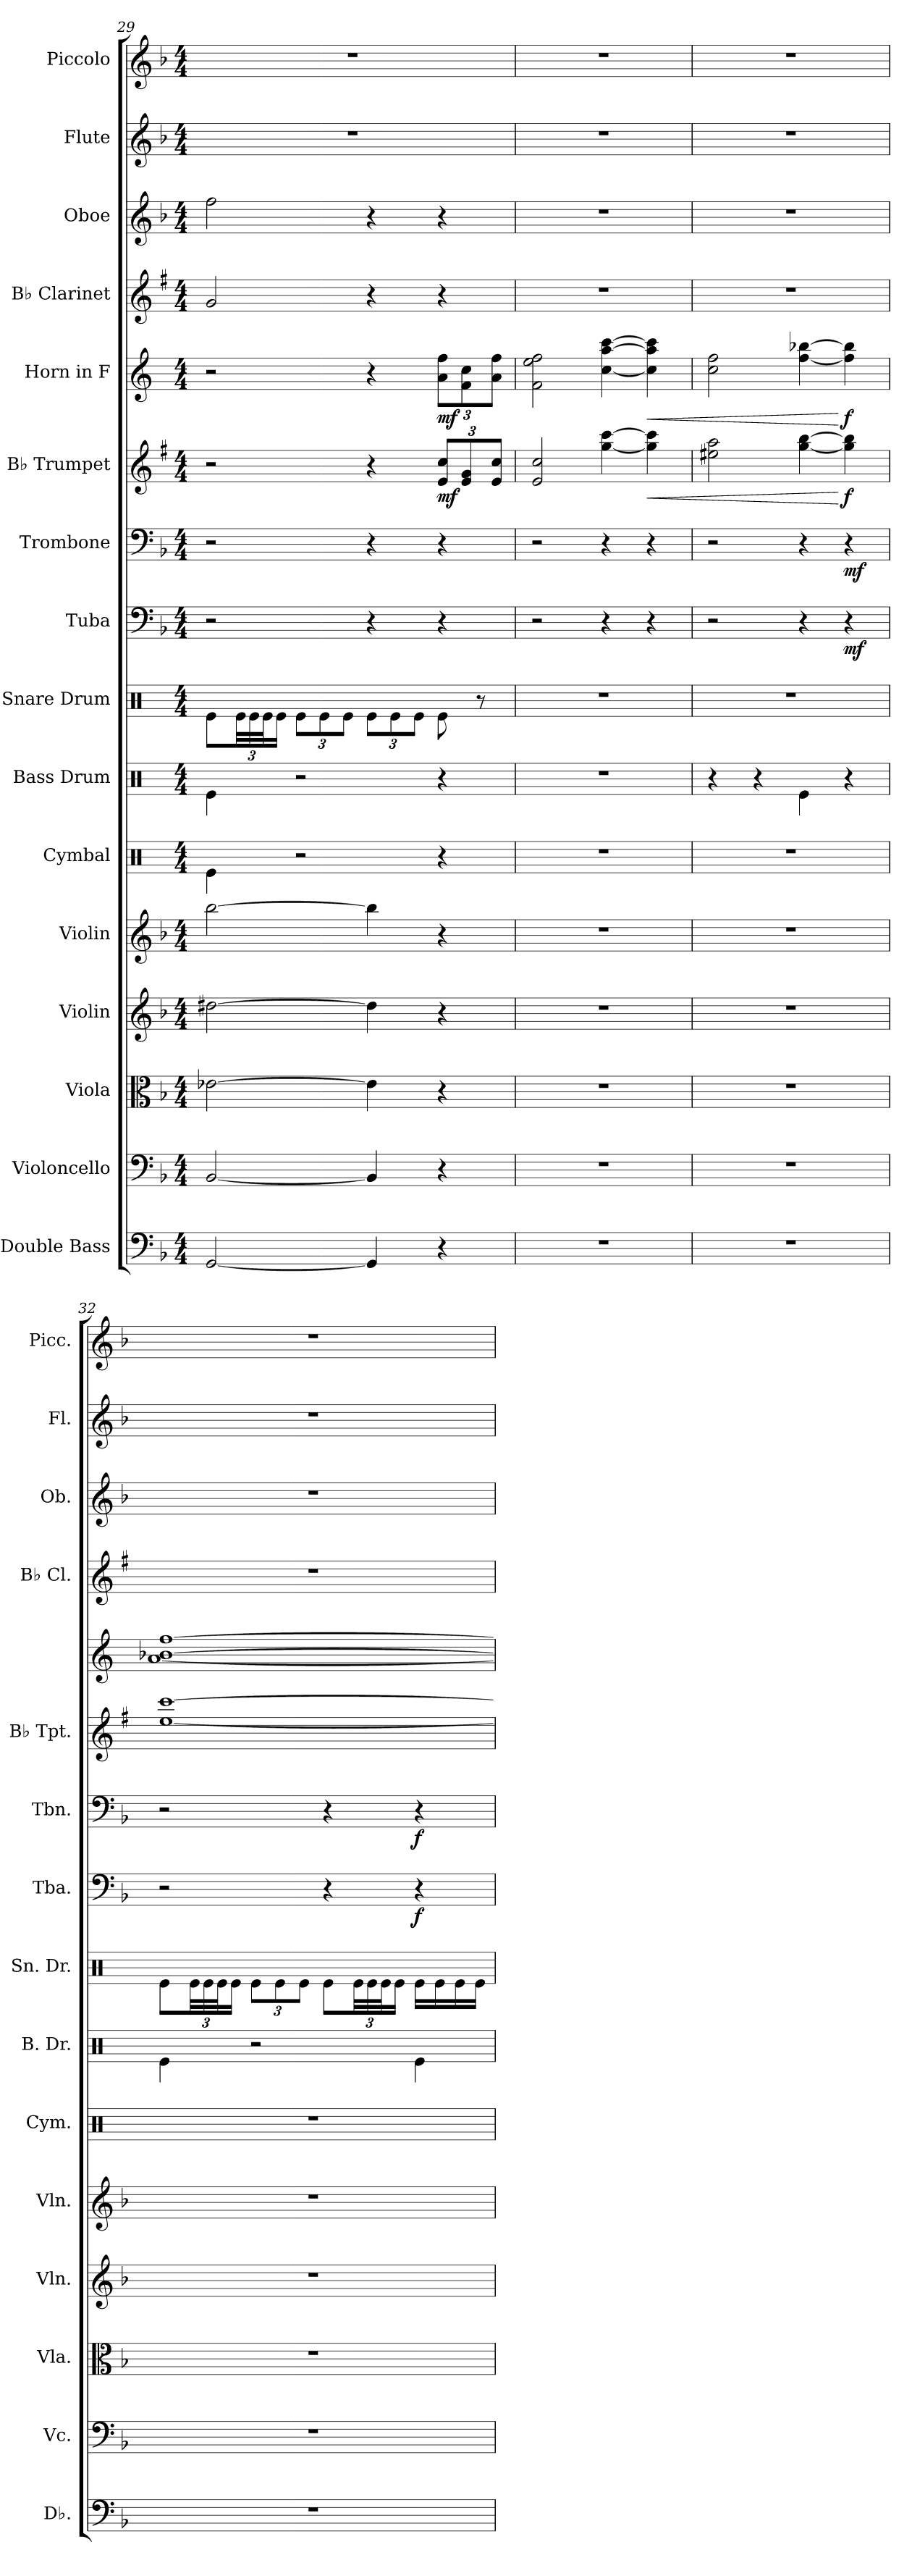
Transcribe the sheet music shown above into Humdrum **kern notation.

**kern	**kern	**kern	**kern	**kern	**kern	**kern	**kern	**kern	**dynam	**kern	**dynam	**kern	**dynam	**kern	**dynam	**kern	**kern	**kern	**kern
*part16	*part15	*part14	*part13	*part12	*part11	*part10	*part9	*part8	*part8	*part7	*part7	*part6	*part6	*part5	*part5	*part4	*part3	*part2	*part1
*staff16	*staff15	*staff14	*staff13	*staff12	*staff11	*staff10	*staff9	*staff8	*staff8	*staff7	*staff7	*staff6	*staff6	*staff5	*staff5	*staff4	*staff3	*staff2	*staff1
*I"Double Bass	*I"Violoncello	*I"Viola	*I"Violin	*I"Violin	*I"Cymbal	*I"Bass Drum	*I"Snare Drum	*I"Tuba	*	*I"Trombone	*	*I"B♭ Trumpet	*	*I"Horn in F	*	*I"B♭ Clarinet	*I"Oboe	*I"Flute	*I"Piccolo
*I'Db.	*I'Vc.	*I'Vla.	*I'Vln.	*I'Vln.	*I'Cym.	*I'B. Dr.	*I'Sn. Dr.	*I'Tba.	*	*I'Tbn.	*	*I'B♭ Tpt.	*	*	*	*I'B♭ Cl.	*I'Ob.	*I'Fl.	*I'Picc.
*clefF4	*clefF4	*clefC3	*clefG2	*clefG2	*clefX	*clefX	*clefX	*clefF4	*	*clefF4	*	*clefG2	*	*clefG2	*	*clefG2	*clefG2	*clefG2	*clefG2
*ITrd7c12	*	*	*	*	*	*	*	*	*	*	*	*ITrd1c2	*	*ITrd4c7	*	*ITrd1c2	*	*	*ITrd-7c-12
*k[b-]	*k[b-]	*k[b-]	*k[b-]	*k[b-]	*k[]	*k[]	*k[]	*k[b-]	*	*k[b-]	*	*k[b-]	*	*k[b-]	*	*k[b-]	*k[b-]	*k[b-]	*k[b-]
*M4/4	*M4/4	*M4/4	*M4/4	*M4/4	*M4/4	*M4/4	*M4/4	*M4/4	*	*M4/4	*	*M4/4	*	*M4/4	*	*M4/4	*M4/4	*M4/4	*M4/4
=29	=29	=29	=29	=29	=29	=29	=29	=29	=29	=29	=29	=29	=29	=29	=29	=29	=29	=29	=29
[2GGG/	[2BB-/	[2e-X\	[2dd#X\	[2bb-\	4Re\	4Re\	8Re\L	2r	.	2r	.	2r	.	2r	.	2f/	2ff\	1r	1r
*	*	*	*	*	*	*	*Xbrackettup	*	*	*	*	*	*	*	*	*	*	*	*
.	.	.	.	.	.	.	48Re\LL	.	.	.	.	.	.	.	.	.	.	.	.
.	.	.	.	.	.	.	48Re\	.	.	.	.	.	.	.	.	.	.	.	.
.	.	.	.	.	.	.	48Re\J	.	.	.	.	.	.	.	.	.	.	.	.
.	.	.	.	.	.	.	16Re\JJ	.	.	.	.	.	.	.	.	.	.	.	.
.	.	.	.	.	2r	2r	12Re\L	.	.	.	.	.	.	.	.	.	.	.	.
.	.	.	.	.	.	.	12Re\	.	.	.	.	.	.	.	.	.	.	.	.
.	.	.	.	.	.	.	12Re\J	.	.	.	.	.	.	.	.	.	.	.	.
4GGG/]	4BB-/]	4e-\]	4dd#\]	4bb-\]	.	.	12Re\L	4r	.	4r	.	4r	.	4r	.	4r	4r	.	.
.	.	.	.	.	.	.	12Re\	.	.	.	.	.	.	.	.	.	.	.	.
.	.	.	.	.	.	.	12Re\J	.	.	.	.	.	.	.	.	.	.	.	.
*	*	*	*	*	*	*	*	*	*	*	*	*Xbrackettup	*	*Xbrackettup	*	*	*	*	*
!	!	!	!	!	!	!	!	!	!	!	!	!	!LO:DY:b	!	!LO:DY:b	!	!	!	!
4r	4r	4r	4r	4r	4r	4r	8Re\	4r	.	4r	.	12d/ 12b-/L	mf	12d\ 12b-\L	mf	4r	4r	.	.
.	.	.	.	.	.	.	.	.	.	.	.	12d/ 12f/	.	12B-\ 12f\	.	.	.	.	.
.	.	.	.	.	.	.	8r	.	.	.	.	.	.	.	.	.	.	.	.
.	.	.	.	.	.	.	.	.	.	.	.	12d/ 12b-/J	.	12d\ 12b-\J	.	.	.	.	.
!!LO:PB:g=z
=30	=30	=30	=30	=30	=30	=30	=30	=30	=30	=30	=30	=30	=30	=30	=30	=30	=30	=30	=30
1r	1r	1r	1r	1r	1r	1r	1r	2r	.	2r	.	2d/ 2b-/	.	2B-\ 2a\ 2b-\	.	1r	1r	1r	1r
.	.	.	.	.	.	.	.	4r	.	4r	.	[4ff\ [4bb-\	.	[4f\ [4dd\ [4ff\	.	.	.	.	.
!	!	!	!	!	!	!	!	!	!	!	!	!	!LO:HP:b	!	!LO:HP:b	!	!	!	!
.	.	.	.	.	.	.	.	4r	.	4r	.	4ff\] 4bb-\]	<	4f\] 4dd\] 4ff\]	<	.	.	.	.
=31	=31	=31	=31	=31	=31	=31	=31	=31	=31	=31	=31	=31	=31	=31	=31	=31	=31	=31	=31
1r	1r	1r	1r	1r	1r	4r	1r	2r	.	2r	.	2dd#X\ 2gg\	.	2f\ 2b-\	.	1r	1r	1r	1r
.	.	.	.	.	.	4r	.	.	.	.	.	.	.	.	.	.	.	.	.
.	.	.	.	.	.	4Re\	.	4r	.	4r	.	[4ff\ [4aa\	.	[4b-\ [4ee-X\	.	.	.	.	.
!	!	!	!	!	!	!	!	!	!LO:DY:b	!	!LO:DY:b	!	!LO:DY:n=1:b	!	!LO:DY:n=1:b	!	!	!	!
.	.	.	.	.	.	4r	.	4r	mf	4r	mf	4ff\] 4aa\]	[ f	4b-\] 4ee-\]	[ f	.	.	.	.
=32	=32	=32	=32	=32	=32	=32	=32	=32	=32	=32	=32	=32	=32	=32	=32	=32	=32	=32	=32
1r	1r	1r	1r	1r	1r	4Re\	8Re\L	2r	.	2r	.	[1dd [1bb-	.	[1d [1e-X [1b-	.	1r	1r	1r	1r
.	.	.	.	.	.	.	48Re\LL	.	.	.	.	.	.	.	.	.	.	.	.
.	.	.	.	.	.	.	48Re\	.	.	.	.	.	.	.	.	.	.	.	.
.	.	.	.	.	.	.	48Re\J	.	.	.	.	.	.	.	.	.	.	.	.
.	.	.	.	.	.	.	16Re\JJ	.	.	.	.	.	.	.	.	.	.	.	.
.	.	.	.	.	.	2r	12Re\L	.	.	.	.	.	.	.	.	.	.	.	.
.	.	.	.	.	.	.	12Re\	.	.	.	.	.	.	.	.	.	.	.	.
.	.	.	.	.	.	.	12Re\J	.	.	.	.	.	.	.	.	.	.	.	.
.	.	.	.	.	.	.	8Re\L	4r	.	4r	.	.	.	.	.	.	.	.	.
.	.	.	.	.	.	.	48Re\LL	.	.	.	.	.	.	.	.	.	.	.	.
.	.	.	.	.	.	.	48Re\	.	.	.	.	.	.	.	.	.	.	.	.
.	.	.	.	.	.	.	48Re\J	.	.	.	.	.	.	.	.	.	.	.	.
.	.	.	.	.	.	.	16Re\JJ	.	.	.	.	.	.	.	.	.	.	.	.
!	!	!	!	!	!	!	!	!	!LO:DY:b	!	!LO:DY:b	!	!	!	!	!	!	!	!
.	.	.	.	.	.	4Re\	16Re\LL	4r	f	4r	f	.	.	.	.	.	.	.	.
.	.	.	.	.	.	.	16Re\	.	.	.	.	.	.	.	.	.	.	.	.
.	.	.	.	.	.	.	16Re\	.	.	.	.	.	.	.	.	.	.	.	.
.	.	.	.	.	.	.	16Re\JJ	.	.	.	.	.	.	.	.	.	.	.	.
=	=	=	=	=	=	=	=	=	=	=	=	=	=	=	=	=	=	=	=
*-	*-	*-	*-	*-	*-	*-	*-	*-	*-	*-	*-	*-	*-	*-	*-	*-	*-	*-	*-
